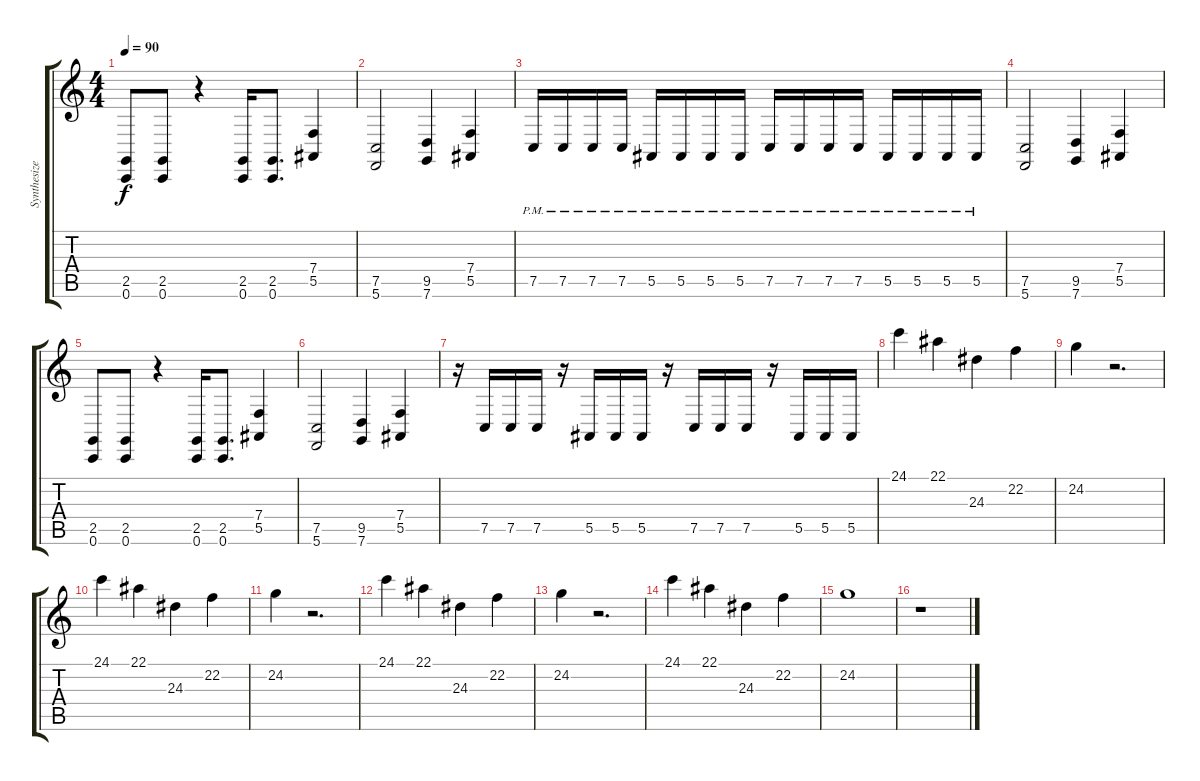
\track ("Synthesizer" "Synthesize") {instrument stringensemble1}
\staff {score tabs}
\tuning (C4 G3 Eb3 Bb2 F2 C2) {hide}
\ts (4 4)
\tempo 90
\clef g2
\ks c
(2.5 0.6).8{dy f} (2.5 0.6).8 r.4 (2.5 0.6).16 (2.5 0.6).8{d} (7.4 5.5).4 |
(7.5 5.6).2 (9.5 7.6).4 (7.4 5.5).4 |
7.5{pm}.16 7.5{pm}.16 7.5{pm}.16 7.5{pm}.16 5.5{pm}.16 5.5{pm}.16 5.5{pm}.16 5.5{pm}.16 7.5{pm}.16 7.5{pm}.16 7.5{pm}.16 7.5{pm}.16 5.5{pm}.16 5.5{pm}.16 5.5{pm}.16 5.5{pm}.16 |
(7.5 5.6).2 (9.5 7.6).4 (7.4 5.5).4 |
(2.5 0.6).8 (2.5 0.6).8 r.4 (2.5 0.6).16 (2.5 0.6).8{d} (7.4 5.5).4 |
(7.5 5.6).2 (9.5 7.6).4 (7.4 5.5).4 |
r.16 7.5.16 7.5.16 7.5.16 r.16 5.5.16 5.5.16 5.5.16 r.16 7.5.16 7.5.16 7.5.16 r.16 5.5.16 5.5.16 5.5.16 |
24.1.4 22.1.4 24.3.4 22.2.4 |
24.2.4 r.2{d} |
24.1.4 22.1.4 24.3.4 22.2.4 |
24.2.4 r.2{d} |
24.1.4 22.1.4 24.3.4 22.2.4 |
24.2.4 r.2{d} |
24.1.4 22.1.4 24.3.4 22.2.4 |
24.2.1 |
r.1
